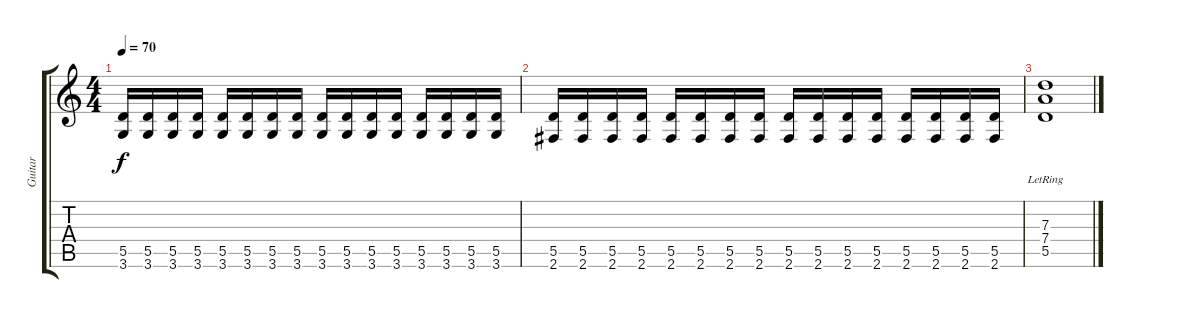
\track ("Guitar" "Guitar") {instrument electricguitarclean}
\staff {score tabs}
\tuning (E4 B3 G3 D3 A2 E2) {hide}
\ts (4 4)
\tempo 70
\clef g2
\ks c
(5.5 3.6).16{dy f} (5.5 3.6).16 (5.5 3.6).16 (5.5 3.6).16 (5.5 3.6).16 (5.5 3.6).16 (5.5 3.6).16 (5.5 3.6).16 (5.5 3.6).16 (5.5 3.6).16 (5.5 3.6).16 (5.5 3.6).16 (5.5 3.6).16 (5.5 3.6).16 (5.5 3.6).16 (5.5 3.6).16 |
(5.5 2.6).16 (5.5 2.6).16 (5.5 2.6).16 (5.5 2.6).16 (5.5 2.6).16 (5.5 2.6).16 (5.5 2.6).16 (5.5 2.6).16 (5.5 2.6).16 (5.5 2.6).16 (5.5 2.6).16 (5.5 2.6).16 (5.5 2.6).16 (5.5 2.6).16 (5.5 2.6).16 (5.5 2.6).16 |
(7.3 7.4{lr} 5.5).1{instrument electricguitarclean}
